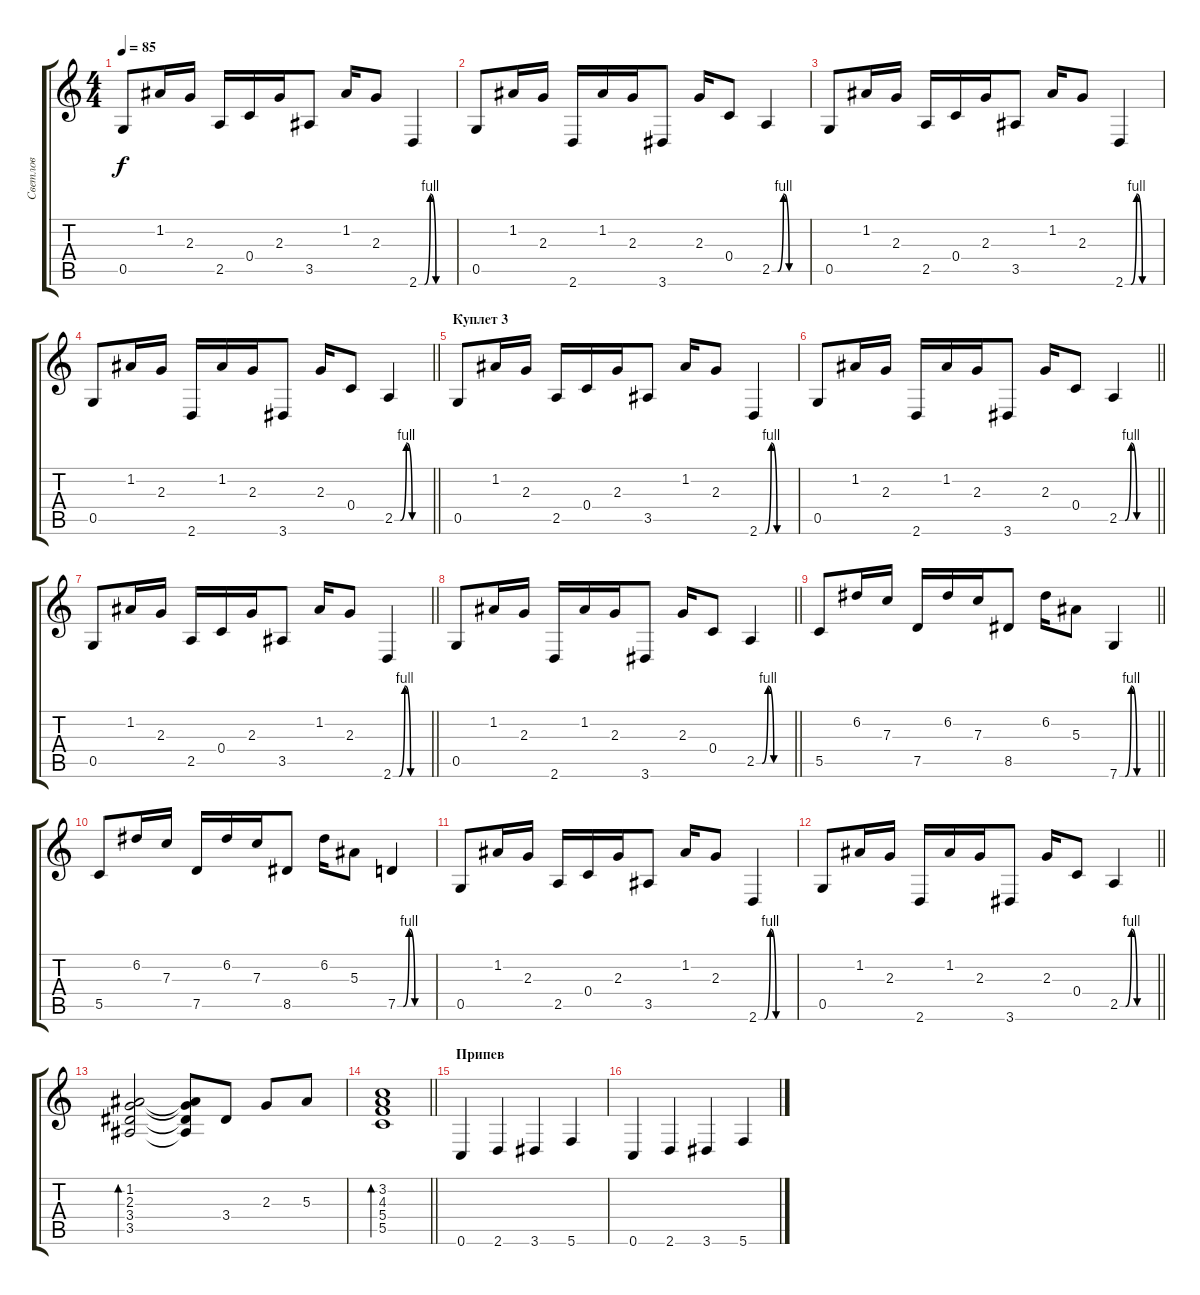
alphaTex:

\track ("Cветлов" "Cветлов") {instrument electricguitarclean}
\staff {score tabs}
\tuning (D4 A3 F3 C3 G2 C2) {hide}
\ts (4 4)
\tempo 85
\clef g2
\ks c
0.5.8{dy f instrument electricguitarclean} 1.2.16 2.3.16 2.5.16 0.4.16 2.3.16 3.5.8 1.2.16 2.3.8 2.6{be (custom 0 0 10 0 20 4 30 0 60 0)}.4 |
0.5.8 1.2.16 2.3.16 2.6.16 1.2.16 2.3.16 3.6.8 2.3.16 0.4.8 2.5{be (custom 0 0 10 0 20 4 30 0 60 0)}.4 |
0.5.8 1.2.16 2.3.16 2.5.16 0.4.16 2.3.16 3.5.8 1.2.16 2.3.8 2.6{be (custom 0 0 10 0 20 4 30 0 60 0)}.4 |
\barLineRight lightlight
0.5.8 1.2.16 2.3.16 2.6.16 1.2.16 2.3.16 3.6.8 2.3.16 0.4.8 2.5{be (custom 0 0 10 0 20 4 30 0 60 0)}.4 |
\section ("" "Куплет 3")
0.5.8 1.2.16 2.3.16 2.5.16 0.4.16 2.3.16 3.5.8 1.2.16 2.3.8 2.6{be (custom 0 0 10 0 20 4 30 0 60 0)}.4 |
\barLineRight lightlight
0.5.8 1.2.16 2.3.16 2.6.16 1.2.16 2.3.16 3.6.8 2.3.16 0.4.8 2.5{be (custom 0 0 10 0 20 4 30 0 60 0)}.4 |
\barLineRight lightlight
0.5.8 1.2.16 2.3.16 2.5.16 0.4.16 2.3.16 3.5.8 1.2.16 2.3.8 2.6{be (custom 0 0 10 0 20 4 30 0 60 0)}.4 |
\barLineRight lightlight
0.5.8 1.2.16 2.3.16 2.6.16 1.2.16 2.3.16 3.6.8 2.3.16 0.4.8 2.5{be (custom 0 0 10 0 20 4 30 0 60 0)}.4 |
\barLineRight lightlight
5.5.8 6.2.16 7.3.16 7.5.16 6.2.16 7.3.16 8.5.8 6.2.16 5.3.8 7.6{be (custom 0 0 10 0 20 4 30 0 60 0)}.4 |
5.5.8 6.2.16 7.3.16 7.5.16 6.2.16 7.3.16 8.5.8 6.2.16 5.3.8 7.5{be (custom 0 0 10 0 20 4 30 0 60 0)}.4 |
0.5.8 1.2.16 2.3.16 2.5.16 0.4.16 2.3.16 3.5.8 1.2.16 2.3.8 2.6{be (custom 0 0 10 0 20 4 30 0 60 0)}.4 |
\barLineRight lightlight
0.5.8 1.2.16 2.3.16 2.6.16 1.2.16 2.3.16 3.6.8 2.3.16 0.4.8 2.5{be (custom 0 0 10 0 20 4 30 0 60 0)}.4 |
(1.2 2.3 3.4 3.5).2{bd 120} (1.2{t} 2.3{t} 3.4{t} 3.5{t}).8 3.4.8 2.3.8 5.3.8 |
\barLineRight lightlight
(3.2 4.3 5.4 5.5).1{bd 120} |
\section ("" "Припев")
0.6.4{instrument distortionguitar} 2.6.4 3.6.4 5.6.4 |
0.6.4 2.6.4 3.6.4 5.6.4
